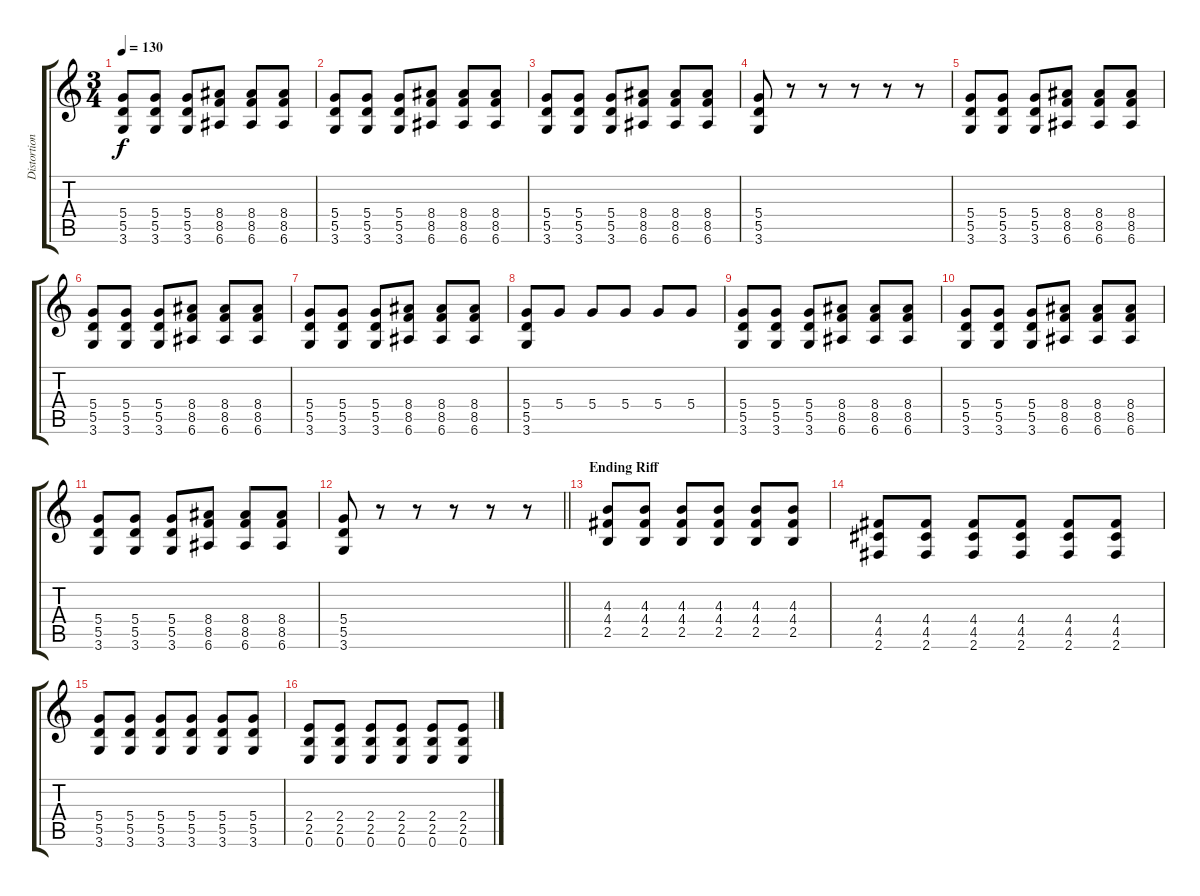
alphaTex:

\track ("Distortion" "Distortion") {instrument distortionguitar}
\staff {score tabs}
\tuning (E4 B3 G3 D3 A2 E2) {hide}
\ts (3 4)
\tempo 130
\clef g2
\ks c
(5.4 5.5 3.6).8{dy f instrument distortionguitar} (5.4 5.5 3.6).8 (5.4 5.5 3.6).8 (8.4 8.5 6.6).8 (8.4 8.5 6.6).8 (8.4 8.5 6.6).8 |
(5.4 5.5 3.6).8 (5.4 5.5 3.6).8 (5.4 5.5 3.6).8 (8.4 8.5 6.6).8 (8.4 8.5 6.6).8 (8.4 8.5 6.6).8 |
(5.4 5.5 3.6).8 (5.4 5.5 3.6).8 (5.4 5.5 3.6).8 (8.4 8.5 6.6).8 (8.4 8.5 6.6).8 (8.4 8.5 6.6).8 |
(5.4 5.5 3.6).8 r.8 r.8 r.8 r.8 r.8 |
(5.4 5.5 3.6).8{instrument distortionguitar} (5.4 5.5 3.6).8 (5.4 5.5 3.6).8 (8.4 8.5 6.6).8 (8.4 8.5 6.6).8 (8.4 8.5 6.6).8 |
(5.4 5.5 3.6).8 (5.4 5.5 3.6).8 (5.4 5.5 3.6).8 (8.4 8.5 6.6).8 (8.4 8.5 6.6).8 (8.4 8.5 6.6).8 |
(5.4 5.5 3.6).8 (5.4 5.5 3.6).8 (5.4 5.5 3.6).8 (8.4 8.5 6.6).8 (8.4 8.5 6.6).8 (8.4 8.5 6.6).8 |
(5.4 5.5 3.6).8 5.4.8 5.4.8 5.4.8 5.4.8 5.4.8 |
(5.4 5.5 3.6).8{instrument distortionguitar} (5.4 5.5 3.6).8 (5.4 5.5 3.6).8 (8.4 8.5 6.6).8 (8.4 8.5 6.6).8 (8.4 8.5 6.6).8 |
(5.4 5.5 3.6).8 (5.4 5.5 3.6).8 (5.4 5.5 3.6).8 (8.4 8.5 6.6).8 (8.4 8.5 6.6).8 (8.4 8.5 6.6).8 |
(5.4 5.5 3.6).8 (5.4 5.5 3.6).8 (5.4 5.5 3.6).8 (8.4 8.5 6.6).8 (8.4 8.5 6.6).8 (8.4 8.5 6.6).8 |
\barLineRight lightlight
(5.4 5.5 3.6).8 r.8 r.8 r.8 r.8 r.8 |
\section ("" "Ending Riff")
(4.3 4.4 2.5).8 (4.3 4.4 2.5).8 (4.3 4.4 2.5).8 (4.3 4.4 2.5).8 (4.3 4.4 2.5).8 (4.3 4.4 2.5).8 |
(4.4 4.5 2.6).8 (4.4 4.5 2.6).8 (4.4 4.5 2.6).8 (4.4 4.5 2.6).8 (4.4 4.5 2.6).8 (4.4 4.5 2.6).8 |
(5.4 5.5 3.6).8 (5.4 5.5 3.6).8 (5.4 5.5 3.6).8 (5.4 5.5 3.6).8 (5.4 5.5 3.6).8 (5.4 5.5 3.6).8 |
(2.4 2.5 0.6).8 (2.4 2.5 0.6).8 (2.4 2.5 0.6).8 (2.4 2.5 0.6).8 (2.4 2.5 0.6).8 (2.4 2.5 0.6).8
